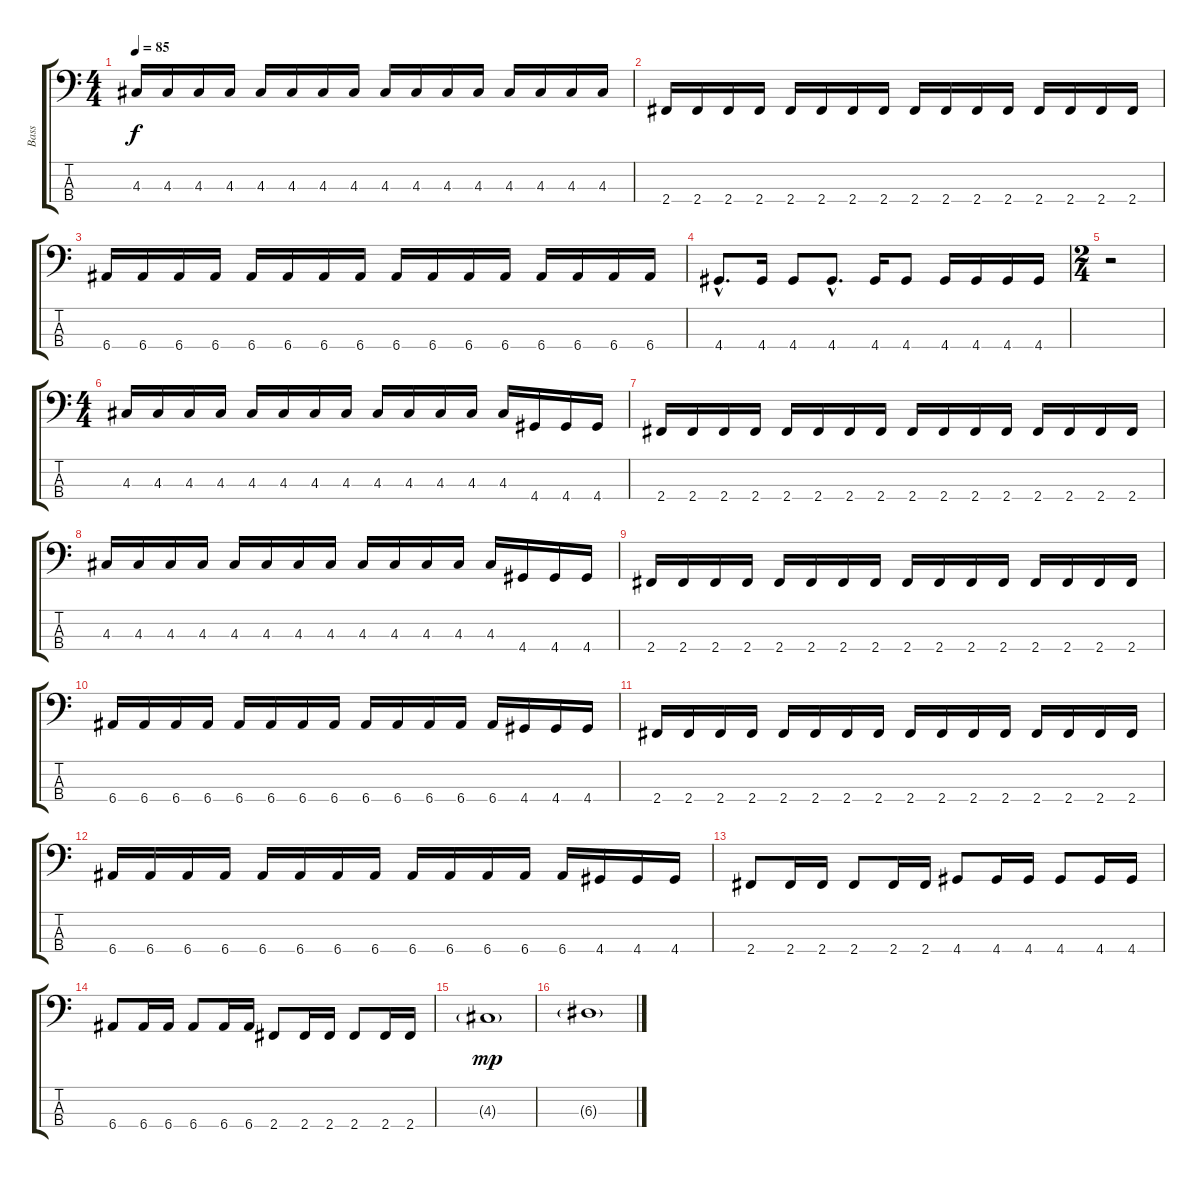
\track ("Bass" "Bass") {instrument electricbassfinger}
\staff {score tabs}
\tuning (G2 D2 A1 E1) {hide}
\ts (4 4)
\tempo 85
\clef f4
\ks c
4.3.16{dy f} 4.3.16 4.3.16 4.3.16 4.3.16 4.3.16 4.3.16 4.3.16 4.3.16 4.3.16 4.3.16 4.3.16 4.3.16 4.3.16 4.3.16 4.3.16 |
2.4.16 2.4.16 2.4.16 2.4.16 2.4.16 2.4.16 2.4.16 2.4.16 2.4.16 2.4.16 2.4.16 2.4.16 2.4.16 2.4.16 2.4.16 2.4.16 |
6.4.16 6.4.16 6.4.16 6.4.16 6.4.16 6.4.16 6.4.16 6.4.16 6.4.16 6.4.16 6.4.16 6.4.16 6.4.16 6.4.16 6.4.16 6.4.16 |
4.4{hac}.8{d} 4.4.16 4.4.8 4.4{hac}.8{d} 4.4.16 4.4.8 4.4.16 4.4.16 4.4.16 4.4.16 |
\ts (2 4)
r.2 |
\ts (4 4)
4.3.16 4.3.16 4.3.16 4.3.16 4.3.16 4.3.16 4.3.16 4.3.16 4.3.16 4.3.16 4.3.16 4.3.16 4.3.16 4.4.16 4.4.16 4.4.16 |
2.4.16 2.4.16 2.4.16 2.4.16 2.4.16 2.4.16 2.4.16 2.4.16 2.4.16 2.4.16 2.4.16 2.4.16 2.4.16 2.4.16 2.4.16 2.4.16 |
4.3.16 4.3.16 4.3.16 4.3.16 4.3.16 4.3.16 4.3.16 4.3.16 4.3.16 4.3.16 4.3.16 4.3.16 4.3.16 4.4.16 4.4.16 4.4.16 |
2.4.16 2.4.16 2.4.16 2.4.16 2.4.16 2.4.16 2.4.16 2.4.16 2.4.16 2.4.16 2.4.16 2.4.16 2.4.16 2.4.16 2.4.16 2.4.16 |
6.4.16 6.4.16 6.4.16 6.4.16 6.4.16 6.4.16 6.4.16 6.4.16 6.4.16 6.4.16 6.4.16 6.4.16 6.4.16 4.4.16 4.4.16 4.4.16 |
2.4.16 2.4.16 2.4.16 2.4.16 2.4.16 2.4.16 2.4.16 2.4.16 2.4.16 2.4.16 2.4.16 2.4.16 2.4.16 2.4.16 2.4.16 2.4.16 |
6.4.16 6.4.16 6.4.16 6.4.16 6.4.16 6.4.16 6.4.16 6.4.16 6.4.16 6.4.16 6.4.16 6.4.16 6.4.16 4.4.16 4.4.16 4.4.16 |
2.4.8 2.4.16 2.4.16 2.4.8 2.4.16 2.4.16 4.4.8 4.4.16 4.4.16 4.4.8 4.4.16 4.4.16 |
6.4.8 6.4.16 6.4.16 6.4.8 6.4.16 6.4.16 2.4.8 2.4.16 2.4.16 2.4.8 2.4.16 2.4.16 |
4.3{g}.1{dy mp} |
6.3{g}.1
